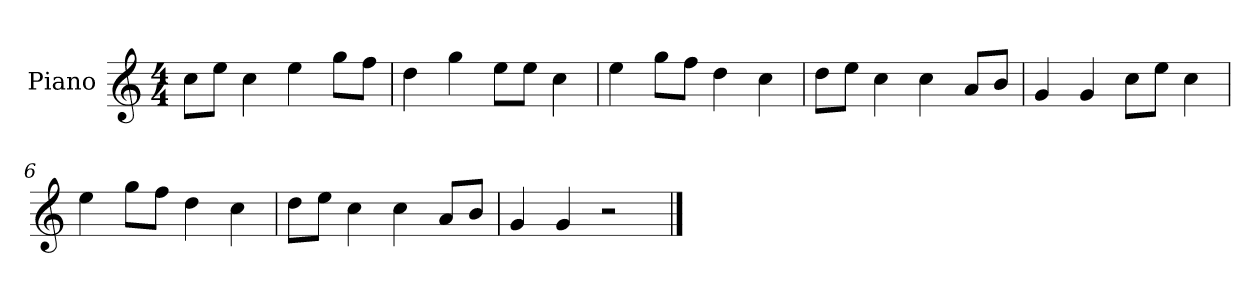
**kern
*part1
*staff1
*I"Piano
*I'P-no
*clefG2
*k[]
*M4/4
*MM90
=1
8cc\L
8ee\J
4cc\
4ee\
8gg\L
8ff\J
=2
4dd\
4gg\
8ee\L
8ee\J
4cc\
=3
4ee\
8gg\L
8ff\J
4dd\
4cc\
=4
8dd\L
8ee\J
4cc\
4cc\
8a/L
8b/J
=5
4g/
4g/
8cc\L
8ee\J
4cc\
=6
4ee\
8gg\L
8ff\J
4dd\
4cc\
=7
8dd\L
8ee\J
4cc\
4cc\
8a/L
8b/J
!!LO:LB:g=z
=8
4g/
4g/
2r
==
*-
